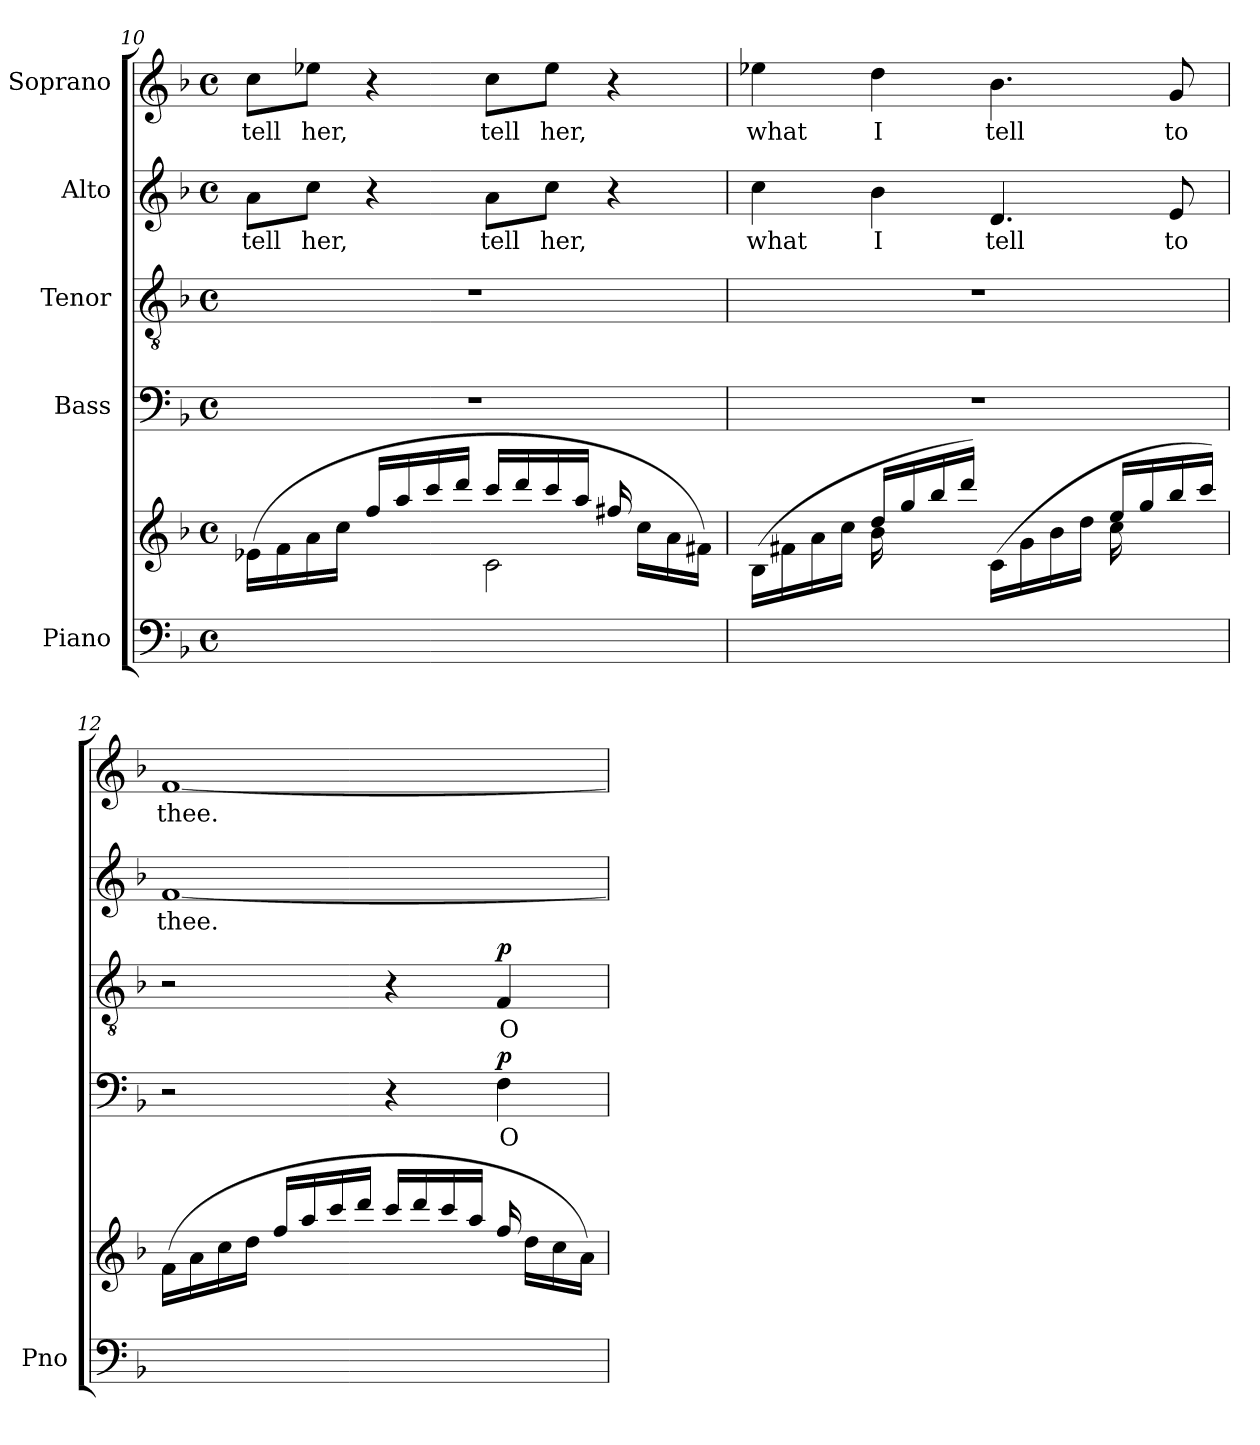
**kern	**kern	**kern	**text	**dynam	**kern	**text	**dynam	**kern	**text	**kern	**text
*part5	*part5	*part4	*part4	*part4	*part3	*part3	*part3	*part2	*part2	*part1	*part1
*staff6	*staff5	*staff4	*staff4	*staff4	*staff3	*staff3	*staff3	*staff2	*staff2	*staff1	*staff1
*I"Piano	*	*I"Bass	*	*	*I"Tenor	*	*	*I"Alto	*	*I"Soprano	*
*I'Pno	*	*	*	*	*	*	*	*	*	*	*
*clefF4	*clefG2	*clefF4	*	*	*clefGv2	*	*	*clefG2	*	*clefG2	*
*k[b-]	*k[b-]	*k[b-]	*	*	*k[b-]	*	*	*k[b-]	*	*k[b-]	*
*M4/4	*M4/4	*M4/4	*	*	*M4/4	*	*	*M4/4	*	*M4/4	*
*met(c)	*met(c)	*met(c)	*	*	*met(c)	*	*	*met(c)	*	*met(c)	*
=10	=10	=10	=10	=10	=10	=10	=10	=10	=10	=10	=10
*	*^	*	*	*	*	*	*	*	*	*	*
1ryy	(16e-X\LL	2ryy	1r	.	.	1r	.	.	8a\L	tell	8cc\L	tell
.	16f\	.	.	.	.	.	.	.	.	.	.	.
.	16a\	.	.	.	.	.	.	.	8cc\J	her,	8ee-X\J	her,
.	16cc\JJ	.	.	.	.	.	.	.	.	.	.	.
.	16ff/LL	.	.	.	.	.	.	.	4r	.	4r	.
.	16aa/	.	.	.	.	.	.	.	.	.	.	.
.	16ccc/	.	.	.	.	.	.	.	.	.	.	.
.	16ddd/JJ	.	.	.	.	.	.	.	.	.	.	.
.	16ccc/LL	2c\	.	.	.	.	.	.	8a\L	tell	8cc\L	tell
.	16ddd/	.	.	.	.	.	.	.	.	.	.	.
.	16ccc/	.	.	.	.	.	.	.	8cc\J	her,	8ee-\J	her,
.	16aa/JJ	.	.	.	.	.	.	.	.	.	.	.
.	16ff#X/	.	.	.	.	.	.	.	4r	.	4r	.
.	16cc\LL	.	.	.	.	.	.	.	.	.	.	.
.	16a\	.	.	.	.	.	.	.	.	.	.	.
.	16f#X\JJ)	.	.	.	.	.	.	.	.	.	.	.
=11	=11	=11	=11	=11	=11	=11	=11	=11	=11	=11	=11	=11
1ryy	(16B-\LL	4ryy	1r	.	.	1r	.	.	4cc\	what	4ee-X\	what
.	16f#X\	.	.	.	.	.	.	.	.	.	.	.
.	16a\	.	.	.	.	.	.	.	.	.	.	.
.	16cc\JJ	.	.	.	.	.	.	.	.	.	.	.
.	16dd/LL	16b-\	.	.	.	.	.	.	4b-\	I	4dd\	I
.	16gg/	4..ryy	.	.	.	.	.	.	.	.	.	.
.	16bb-/	.	.	.	.	.	.	.	.	.	.	.
.	16ddd/JJ)	.	.	.	.	.	.	.	.	.	.	.
.	(16c\LL	.	.	.	.	.	.	.	4.d/	tell	4.b-\	tell
.	16g\	.	.	.	.	.	.	.	.	.	.	.
.	16b-\	.	.	.	.	.	.	.	.	.	.	.
.	16dd\JJ	.	.	.	.	.	.	.	.	.	.	.
.	16ee/LL	16cc\	.	.	.	.	.	.	.	.	.	.
.	16gg/	8.ryy	.	.	.	.	.	.	.	.	.	.
.	16bb-/	.	.	.	.	.	.	.	8e/	to	8g/	to
.	16ccc/JJ)	.	.	.	.	.	.	.	.	.	.	.
*	*v	*v	*	*	*	*	*	*	*	*	*	*
=12	=12	=12	=12	=12	=12	=12	=12	=12	=12	=12	=12
1ryy	(16f\LL	2r	.	.	2r	.	.	[1f	thee.	[1f	thee.
.	16a\	.	.	.	.	.	.	.	.	.	.
.	16cc\	.	.	.	.	.	.	.	.	.	.
.	16dd\JJ	.	.	.	.	.	.	.	.	.	.
.	16ff/LL	.	.	.	.	.	.	.	.	.	.
.	16aa/	.	.	.	.	.	.	.	.	.	.
.	16ccc/	.	.	.	.	.	.	.	.	.	.
.	16ddd/JJ	.	.	.	.	.	.	.	.	.	.
.	16ccc/LL	4r	.	.	4r	.	.	.	.	.	.
.	16ddd/	.	.	.	.	.	.	.	.	.	.
.	16ccc/	.	.	.	.	.	.	.	.	.	.
.	16aa/JJ	.	.	.	.	.	.	.	.	.	.
!	!	!	!	!LO:DY:a	!	!	!LO:DY:a	!	!	!	!
.	16ff/	4F\	O	p	4F/	O	p	.	.	.	.
.	16dd\LL	.	.	.	.	.	.	.	.	.	.
.	16cc\	.	.	.	.	.	.	.	.	.	.
.	16a\JJ)	.	.	.	.	.	.	.	.	.	.
=	=	=	=	=	=	=	=	=	=	=	=
*-	*-	*-	*-	*-	*-	*-	*-	*-	*-	*-	*-
